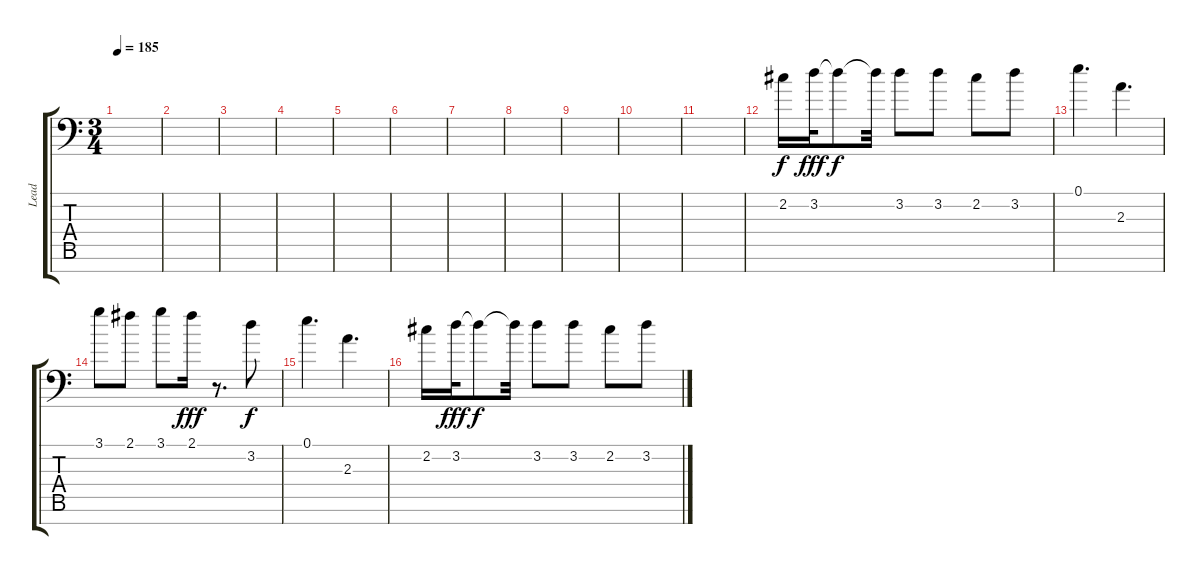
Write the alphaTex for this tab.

\track ("Lead " "Lead ") {instrument electricguitarjazz}
\staff {score tabs}
\tuning (E4 B3 G3 D3 A2 E2 A1) {hide}
\ts (3 4)
\tempo 185
\clef f4
\ks c
|
|
|
|
|
|
|
|
|
|
|
2.2.16{dy f balance 8} 3.2.32{dy fff} 3.2{t}.8{dy f} 3.2{t}.32 3.2.8 3.2.8 2.2.8 3.2.8 |
0.1.4{d} 2.3.4{d} |
3.1.8 2.1.8 3.1.8 2.1.16{dy fff} r.8{d} 3.2.8{dy f} |
0.1.4{d} 2.3.4{d} |
2.2.16 3.2.32{dy fff} 3.2{t}.8{dy f} 3.2{t}.32 3.2.8 3.2.8 2.2.8 3.2.8
